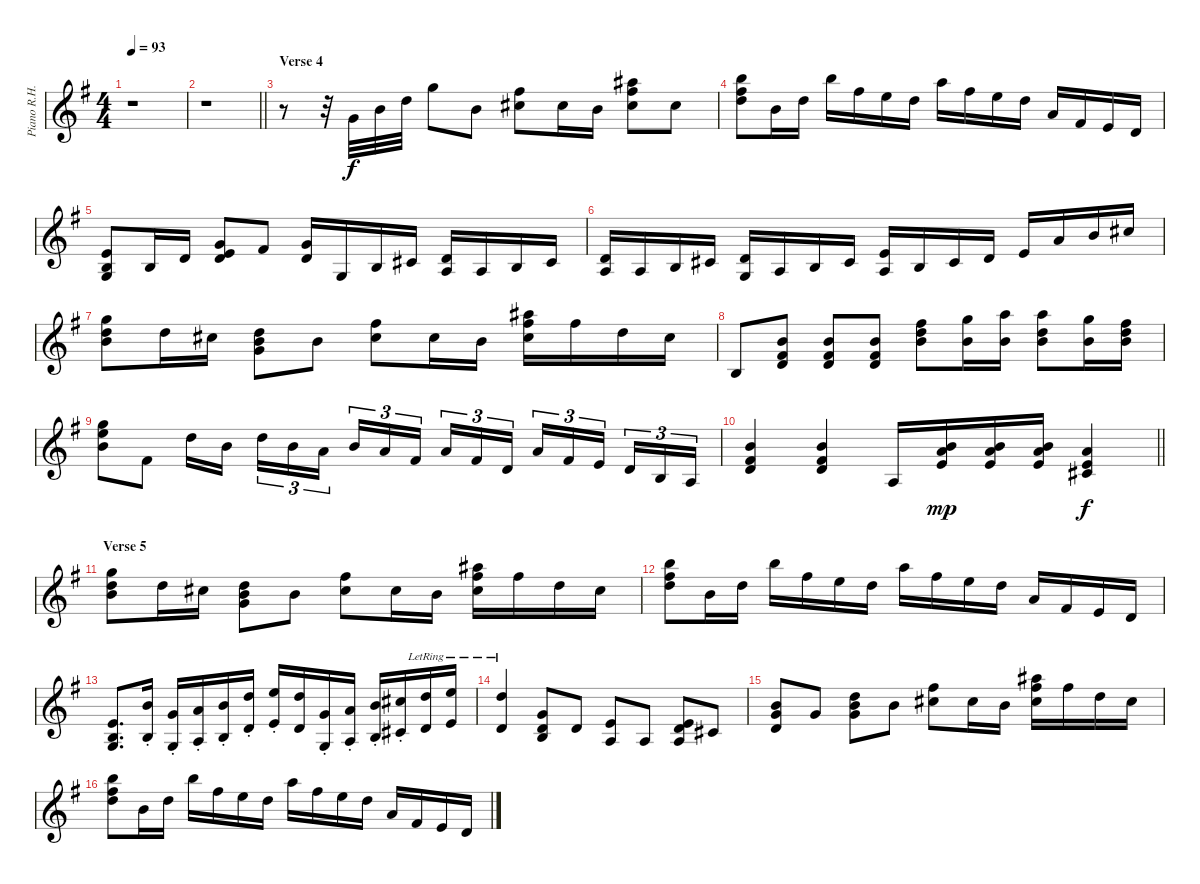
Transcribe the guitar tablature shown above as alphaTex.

\track ("Piano R.H. - Joost Van Den Broeck" "Piano R.H.") {instrument brightacousticpiano}
\staff {score}
\tuning (E5 B4 G4 D4 A3 E3) {hide}
\ts (4 4)
\tempo 93
\clef g2
\ks eminor
r.1{dy mp} |
\barLineRight lightlight
r.1 |
\section ("" "Verse 4")
r.8 r.32 0.3.32{dy f} 0.2.32 3.2.32 3.1.8 0.2.8 (2.1 2.2).8 2.2.16 0.2.16 (2.1 2.2 15.3).8{bd 240} 2.2.8 |
(7.1 7.2 7.3).8{bd 120} 0.2.16 3.2.16 7.1.16 2.1.16 0.1.16 3.2.16 5.1.16 2.1.16 0.1.16 3.2.16 2.3.16 4.4.16 2.4.16 0.4.16 |
(2.4 2.5 3.6).8{bd 120} 2.5.16 0.4.16 (0.3 2.4 10.6).8 4.4.8 (0.3 0.4).16 3.6.16 2.5.16 4.5.16 (0.4 0.5).16 0.5.16 2.5.16 4.5.16 |
(0.4 0.5).16 0.5.16 2.5.16 4.5.16 (0.4 3.6).16 0.5.16 2.5.16 4.5.16 (2.4 0.5).16 2.5.16 4.5.16 0.4.16 2.4.16 2.3.16 0.2.16 2.2.16 |
(3.1 0.2 7.3).8{bd 60} 3.2.16 2.2.16 (3.2 4.3 5.4).8 0.2.8 (2.1 2.2).8 2.2.16 0.2.16 (2.1 2.2 15.3).16{bd 240} 2.1.16 3.2.16 2.2.16 |
2.5.8 (0.2 0.4 9.5).8 (0.2 0.4 9.5).8{bd 120} (0.2 4.4 5.5).8 (2.1 3.2 4.3).8 (3.1 0.2).16 (5.1 0.2).16 (5.1 3.2 4.3).8 (3.1 0.2).16 (2.1 3.2 4.3).16 |
(3.1 0.2 9.3).8 4.4.8 3.2.16 0.2.16{beam splitsecondary} 3.2.16{tu (3 2)} 0.2.16{tu (3 2)} 2.3.16{tu (3 2)} 0.2.16{tu (3 2)} 2.3.16{tu (3 2)} 4.4.16{tu (3 2) beam splitsecondary} 2.3.16{tu (3 2)} 4.4.16{tu (3 2)} 0.4.16{tu (3 2)} 2.3.16{tu (3 2)} 4.4.16{tu (3 2)} 2.4.16{tu (3 2) beam splitsecondary} 0.4.16{tu (3 2)} 2.5.16{tu (3 2)} 0.5.16{tu (3 2)} |
\barLineRight lightlight
(0.2 0.4 14.6).4{bd 120} (0.2 4.4 5.5).4 0.5.16 (0.2 2.3 2.4).16{dy mp} (0.2 2.3 2.4).16 (0.2 2.3 2.4).16 (2.3 2.4 4.5).4{dy f} |
\section ("" "Verse 5")
(3.1 0.2 7.3).8{bd 60} 3.2.16 2.2.16 (3.2 4.3 5.4).8 0.2.8 (2.1 2.2).8 2.2.16 0.2.16 (2.1 2.2 15.3).16{bd 240} 2.1.16 3.2.16 2.2.16 |
(7.1 7.2 7.3).8{bd 120} 0.2.16 3.2.16 7.1.16 2.1.16 0.1.16 3.2.16 5.1.16 2.1.16 0.1.16 3.2.16 2.3.16 4.4.16 2.4.16 0.4.16 |
(2.4 2.5 3.6).8{d bd 120} (0.2{st} 2.5{st}).16 (0.3{st} 3.6{st}).16 (2.3{st} 0.5{st}).16 (0.2{st} 2.5{st}).16 (3.2{st} 0.4{st}).16 (0.1{st} 2.4{st}).16 (3.2 0.4).16 (0.3{st} 3.6{st}).16 (2.3{st} 0.5{st}).16 (0.2{st} 2.5{st}).16 (2.2{st} 4.5{st}).16 (3.2{lr} 0.4{lr}).16 (0.1{lr} 2.4{lr}).16 |
(3.2{lr} 0.4{lr}).4 (0.3 0.4 2.5).8 0.4.8 (2.4 5.6).8 0.5.8 (0.4 7.5 5.6).8 4.5.8 |
(0.2 5.4 5.5).8{bd 120} 0.3.8 (3.2 4.3 5.4).8 0.2.8 (2.1 2.2).8 2.2.16 0.2.16 (2.1 2.2 15.3).16{bd 240} 2.1.16 3.2.16 2.2.16 |
(7.1 7.2 7.3).8{bd 120} 0.2.16 3.2.16 7.1.16 2.1.16 0.1.16 3.2.16 5.1.16 2.1.16 0.1.16 3.2.16 2.3.16 4.4.16 2.4.16 0.4.16
